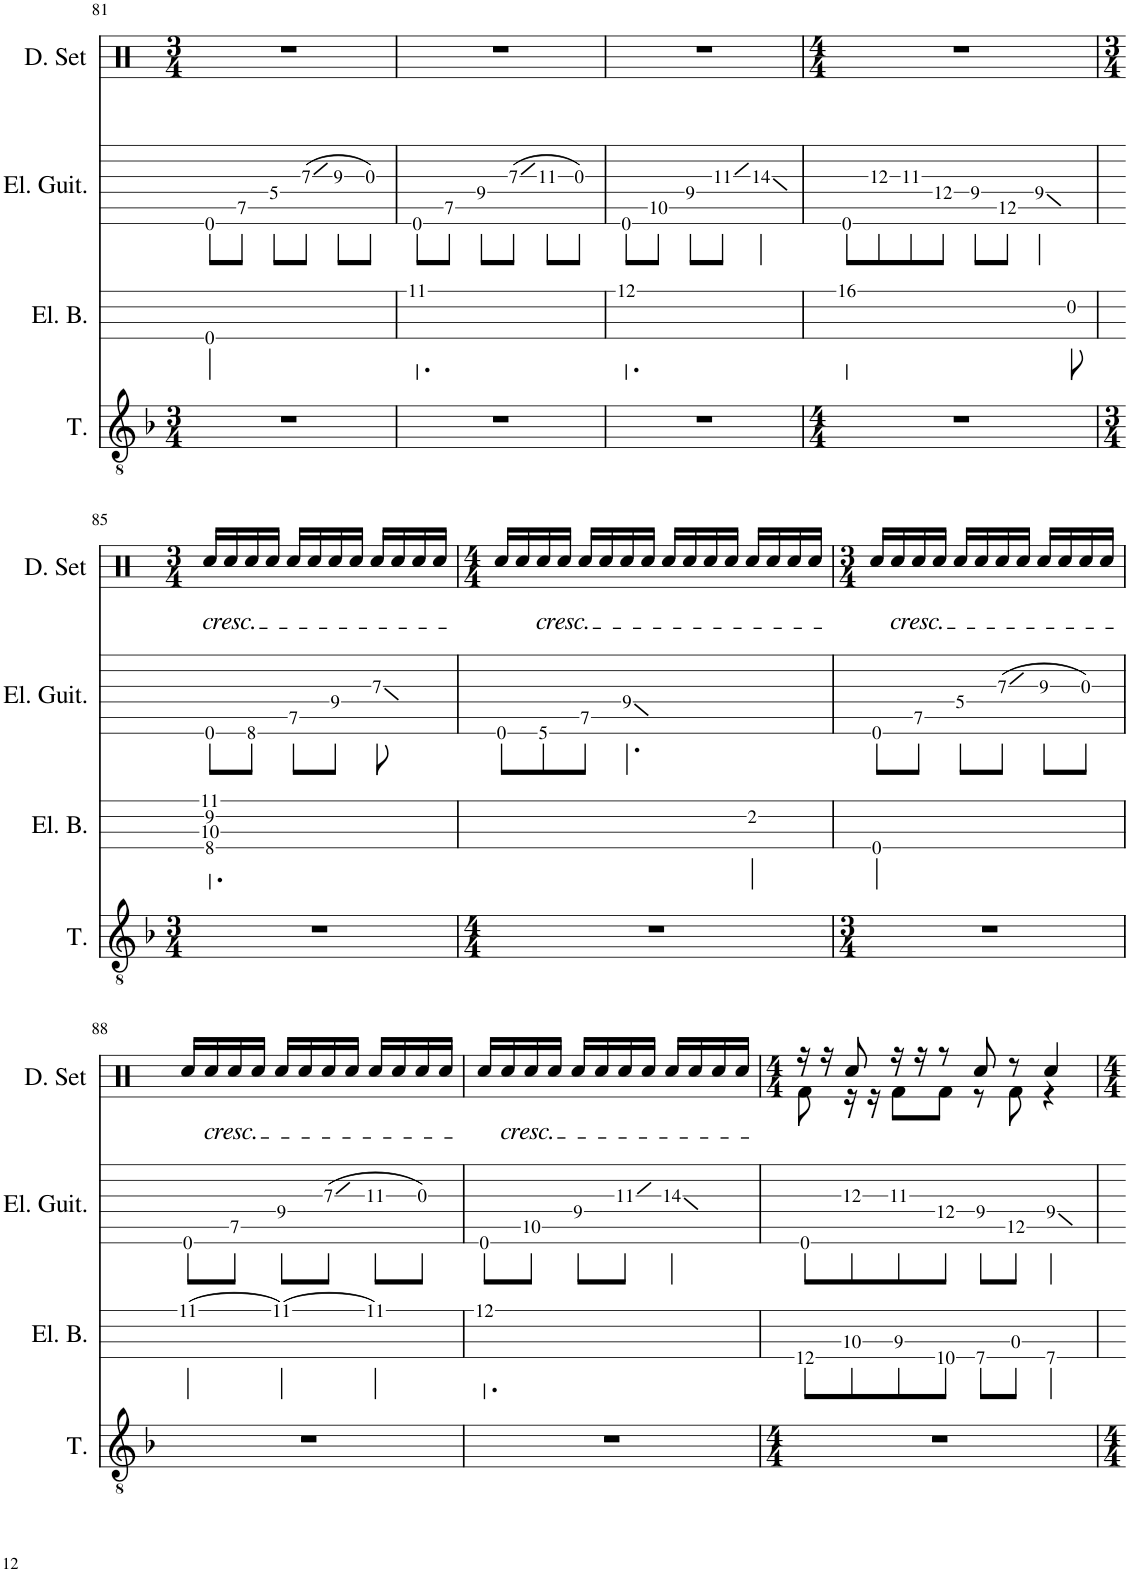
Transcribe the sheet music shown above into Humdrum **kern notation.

**kern	**kern	**kern	**kern
*part4	*part3	*part2	*part1
*staff4	*staff3	*staff2	*staff1
*I"Tenor	*I"Electric Bass	*I"Electric Guitar	*I"Drumset
*I'T.	*I'El. B.	*I'El. Guit.	*I'D. Set
!!LO:PB:g=z
*clefGv2	*	*	*clefX
*	*Trd7c12	*	*
*k[b-]	*k[b-]	*k[b-]	*k[]
*M3/4	*M3/4	*M3/4	*M3/4
=81	=81	=81	=81
2.r	4DD\	8DD\L	2.r
.	.	8D\J	.
.	4r	8F\L	.
.	.	(8c\J	.
.	4r	8d\L	.
.	.	8F\J)	.
=82	=82	=82	=82
2.r	2.e\	8DD\L	2.r
.	.	8D\J	.
.	.	8A\L	.
.	.	(8c\J	.
.	.	8e\L	.
.	.	8F\J)	.
=83	=83	=83	=83
2.r	2.f\	8DD\L	2.r
.	.	8F\J	.
.	.	8A\L	.
.	.	8e\J	.
.	.	4g\	.
=84	=84	=84	=84
*M4/4	*M4/4	*M4/4	*M4/4
1r	2a\	8DD\L	1r
.	.	8f\	.
.	.	8e\	.
.	.	8c\J	.
.	4r	8A\L	.
.	.	8G\J	.
.	8r	4A\	.
.	8C\	.	.
!!LO:LB:g=z
=85	=85	=85	=85
*M3/4	*M3/4	*M3/4	*M3/4
!	!	!	!LO:TX:b:i:t=cresc.
2.r	2.BB-\ 2.F\ 2.A\ 2.e\	8DD\L	16Rcc/LL
.	.	.	16Rcc/
.	.	8BB-\J	16Rcc/
.	.	.	16Rcc/JJ
.	.	8D\L	16Rcc/LL
.	.	.	16Rcc/
.	.	8A\J	16Rcc/
.	.	.	16Rcc/JJ
.	.	8c\	16Rcc/LL
.	.	.	16Rcc/
.	.	8r	16Rcc/
.	.	.	16Rcc/JJ
=86	=86	=86	=86
*M4/4	*M4/4	*M4/4	*M4/4
1r	4r	8DD\L	16Rcc/LL
.	.	.	16Rcc/
!	!	!	!LO:TX:b:i:t=cresc.
.	.	8GG\	16Rcc/
.	.	.	16Rcc/JJ
.	2r	8D\J	16Rcc/LL
.	.	.	16Rcc/
.	.	4.A\	16Rcc/
.	.	.	16Rcc/JJ
.	.	.	16Rcc/LL
.	.	.	16Rcc/
.	.	.	16Rcc/
.	.	.	16Rcc/JJ
.	4D\	4r	16Rcc/LL
.	.	.	16Rcc/
.	.	.	16Rcc/
.	.	.	16Rcc/JJ
=87	=87	=87	=87
*M3/4	*M3/4	*M3/4	*M3/4
2.r	4DD\	8DD\L	16Rcc/LL
!	!	!	!LO:TX:b:i:t=cresc.
.	.	.	16Rcc/
.	.	8D\J	16Rcc/
.	.	.	16Rcc/JJ
.	2r	8F\L	16Rcc/LL
.	.	.	16Rcc/
.	.	(8c\J	16Rcc/
.	.	.	16Rcc/JJ
.	.	8d\L	16Rcc/LL
.	.	.	16Rcc/
.	.	8F\J)	16Rcc/
.	.	.	16Rcc/JJ
!!LO:LB:g=z
=88	=88	=88	=88
2.r	[4e\	8DD\L	16Rcc/LL
!	!	!	!LO:TX:b:i:t=cresc.
.	.	.	16Rcc/
.	.	8D\J	16Rcc/
.	.	.	16Rcc/JJ
.	4e\_	8A\L	16Rcc/LL
.	.	.	16Rcc/
.	.	(8c\J	16Rcc/
.	.	.	16Rcc/JJ
.	4e\]	8e\L	16Rcc/LL
.	.	.	16Rcc/
.	.	8F\J)	16Rcc/
.	.	.	16Rcc/JJ
=89	=89	=89	=89
2.r	2.f\	8DD\L	16Rcc/LL
!	!	!	!LO:TX:b:i:t=cresc.
.	.	.	16Rcc/
.	.	8F\J	16Rcc/
.	.	.	16Rcc/JJ
.	.	8A\L	16Rcc/LL
.	.	.	16Rcc/
.	.	8e\J	16Rcc/
.	.	.	16Rcc/JJ
.	.	4g\	16Rcc/LL
.	.	.	16Rcc/
.	.	.	16Rcc/
.	.	.	16Rcc/JJ
=90	=90	=90	=90
*M4/4	*M4/4	*M4/4	*M4/4
*	*	*	*^
1r	8D\L	8DD\L	16r	8Rf\
.	.	.	16r	.
.	8F\	8f\	8Rcc/	16r
.	.	.	.	16r
.	8E\	8e\	16r	8Rf\L
.	.	.	16r	.
.	8C\J	8c\J	8r	8Rf\J
.	8AA\L	8A\L	8Rcc/	8r
.	8GG\J	8G\J	8r	8Rf\
.	4AA\	4A\	4Rcc/	4r
*	*	*	*v	*v
=	=	=	=
*-	*-	*-	*-
